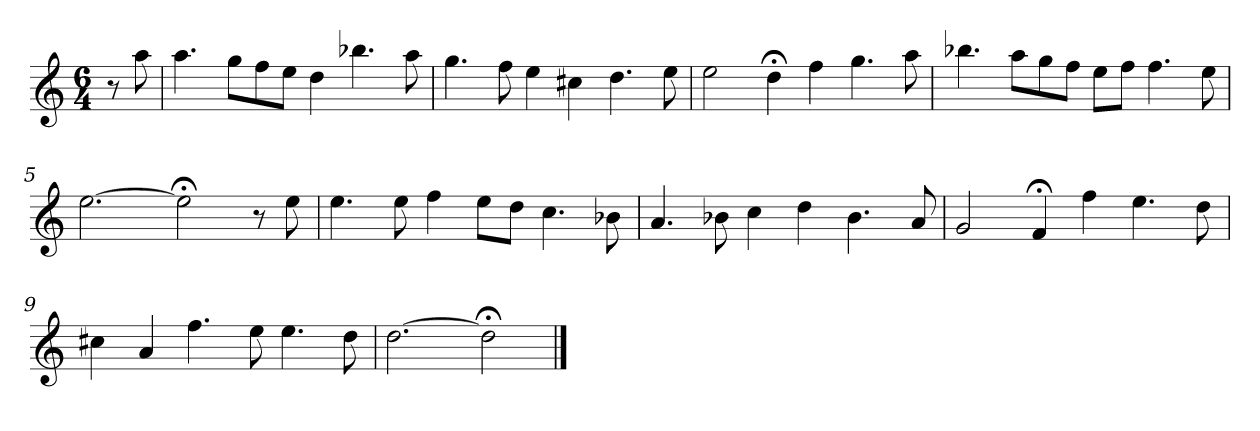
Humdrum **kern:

**kern
*part1
*staff1
*k[]
*D:dor
*M6/4
*MM120
=
8r
8aa
=1
4.aa
8ggL
8ff
8eeJ
4dd
4.bb-X
8aa
=2
4.gg
8ff
4ee
4cc#X
4.dd
8ee
=3
2ee
4dd;<
4ff
4.gg
8aa
=4
4.bb-X
8aaL
8gg
8ffJ
8eeL
8ffJ
4.ff
8ee
=5
[2.ee
2ee;<]
8r
8ee
=6
4.ee
8ee
4ff
8eeL
8ddJ
4.cc
8b-X
=7
4.a
8b-X
4cc
4dd
4.b-
8a
=8
2g
4f;<
4ff
4.ee
8dd
=9
4cc#X
4a
4.ff
8ee
4.ee
8dd
=10
[2.dd
2dd;<]
==
*-
